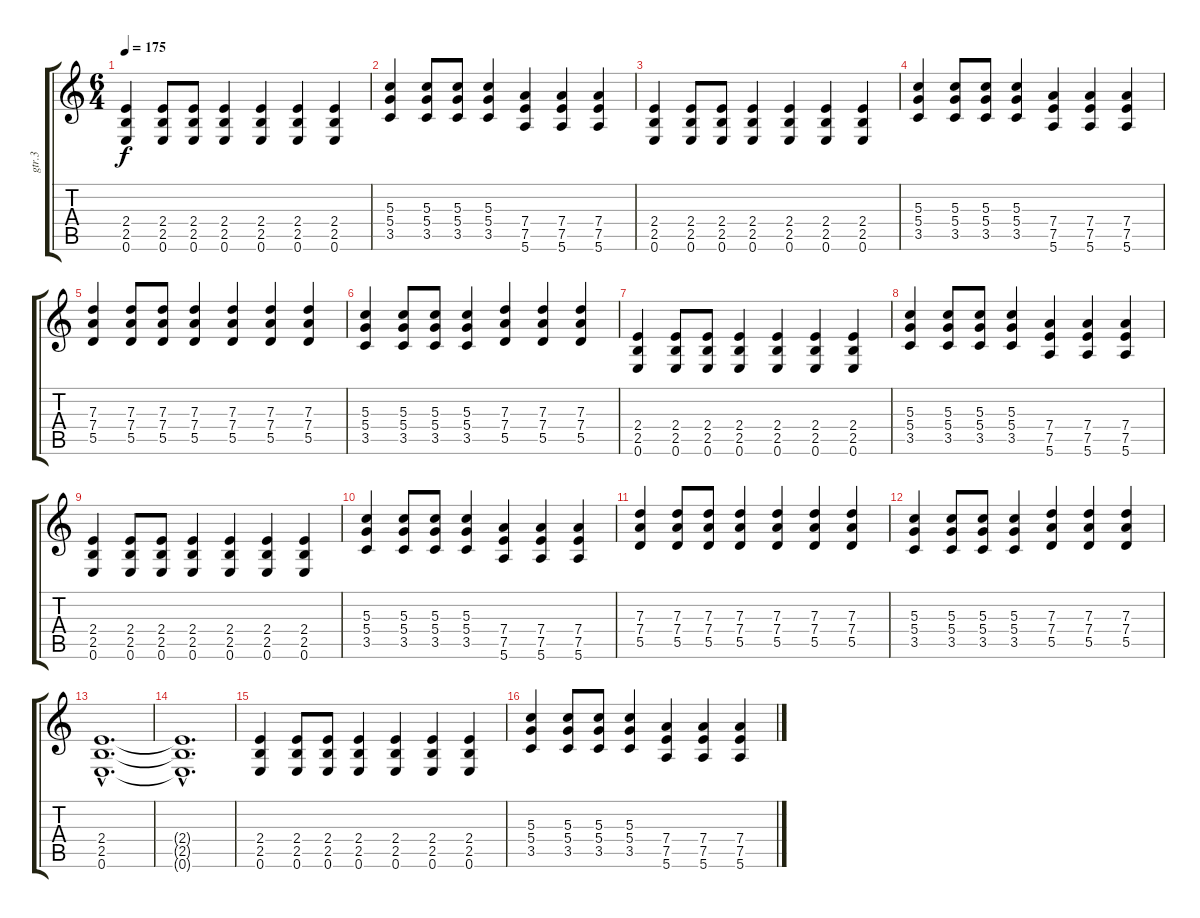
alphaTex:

\track ("gtr.3" "gtr.3") {instrument overdrivenguitar}
\staff {score tabs}
\tuning (E4 B3 G3 D3 A2 E2) {hide}
\ts (6 4)
\tempo 175
\clef g2
\ks c
(2.4 2.5 0.6).4{dy f} (2.4 2.5 0.6).8 (2.4 2.5 0.6).8 (2.4 2.5 0.6).4 (2.4 2.5 0.6).4 (2.4 2.5 0.6).4 (2.4 2.5 0.6).4 |
(5.3 5.4 3.5).4 (5.3 5.4 3.5).8 (5.3 5.4 3.5).8 (5.3 5.4 3.5).4 (7.4 7.5 5.6).4 (7.4 7.5 5.6).4 (7.4 7.5 5.6).4 |
(2.4 2.5 0.6).4 (2.4 2.5 0.6).8 (2.4 2.5 0.6).8 (2.4 2.5 0.6).4 (2.4 2.5 0.6).4 (2.4 2.5 0.6).4 (2.4 2.5 0.6).4 |
(5.3 5.4 3.5).4 (5.3 5.4 3.5).8 (5.3 5.4 3.5).8 (5.3 5.4 3.5).4 (7.4 7.5 5.6).4 (7.4 7.5 5.6).4 (7.4 7.5 5.6).4 |
(7.3 7.4 5.5).4 (7.3 7.4 5.5).8 (7.3 7.4 5.5).8 (7.3 7.4 5.5).4 (7.3 7.4 5.5).4 (7.3 7.4 5.5).4 (7.3 7.4 5.5).4 |
(5.3 5.4 3.5).4 (5.3 5.4 3.5).8 (5.3 5.4 3.5).8 (5.3 5.4 3.5).4 (7.3 7.4 5.5).4 (7.3 7.4 5.5).4 (7.3 7.4 5.5).4 |
(2.4 2.5 0.6).4 (2.4 2.5 0.6).8 (2.4 2.5 0.6).8 (2.4 2.5 0.6).4 (2.4 2.5 0.6).4 (2.4 2.5 0.6).4 (2.4 2.5 0.6).4 |
(5.3 5.4 3.5).4 (5.3 5.4 3.5).8 (5.3 5.4 3.5).8 (5.3 5.4 3.5).4 (7.4 7.5 5.6).4 (7.4 7.5 5.6).4 (7.4 7.5 5.6).4 |
(2.4 2.5 0.6).4 (2.4 2.5 0.6).8 (2.4 2.5 0.6).8 (2.4 2.5 0.6).4 (2.4 2.5 0.6).4 (2.4 2.5 0.6).4 (2.4 2.5 0.6).4 |
(5.3 5.4 3.5).4 (5.3 5.4 3.5).8 (5.3 5.4 3.5).8 (5.3 5.4 3.5).4 (7.4 7.5 5.6).4 (7.4 7.5 5.6).4 (7.4 7.5 5.6).4 |
(7.3 7.4 5.5).4 (7.3 7.4 5.5).8 (7.3 7.4 5.5).8 (7.3 7.4 5.5).4 (7.3 7.4 5.5).4 (7.3 7.4 5.5).4 (7.3 7.4 5.5).4 |
(5.3 5.4 3.5).4 (5.3 5.4 3.5).8 (5.3 5.4 3.5).8 (5.3 5.4 3.5).4 (7.3 7.4 5.5).4 (7.3 7.4 5.5).4 (7.3 7.4 5.5).4 |
(2.4{hac} 2.5{hac} 0.6{hac}).1{d} |
(2.4{hac t} 2.5{hac t} 0.6{hac t}).1{d} |
(2.4 2.5 0.6).4 (2.4 2.5 0.6).8 (2.4 2.5 0.6).8 (2.4 2.5 0.6).4 (2.4 2.5 0.6).4 (2.4 2.5 0.6).4 (2.4 2.5 0.6).4 |
(5.3 5.4 3.5).4 (5.3 5.4 3.5).8 (5.3 5.4 3.5).8 (5.3 5.4 3.5).4 (7.4 7.5 5.6).4 (7.4 7.5 5.6).4 (7.4 7.5 5.6).4
